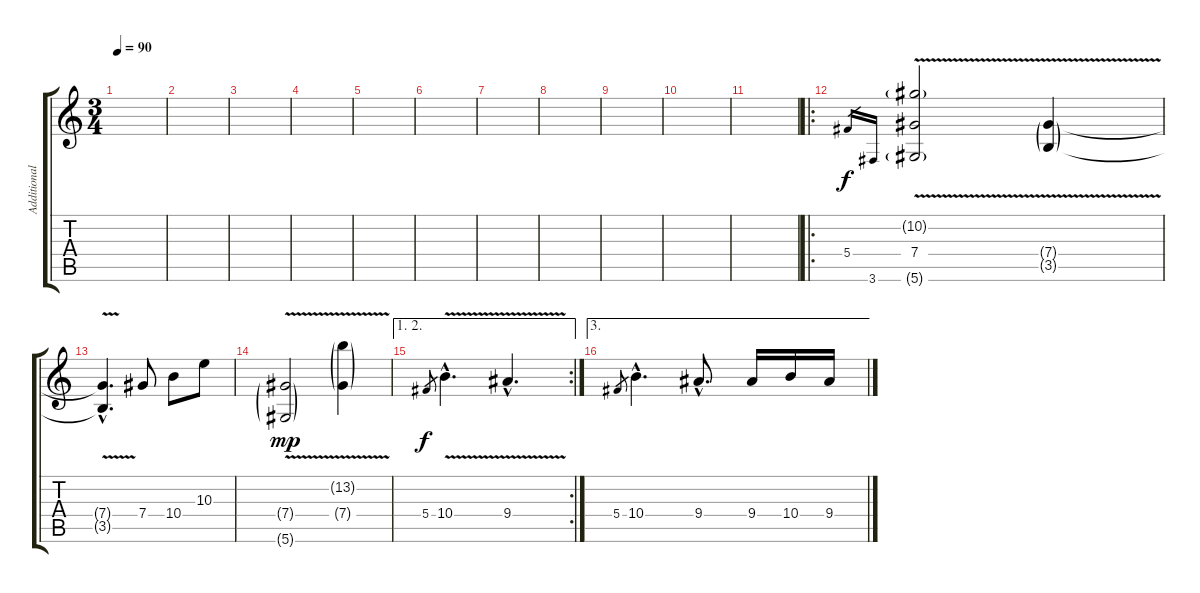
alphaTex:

\track ("Additional Guitars" "Additional") {instrument distortionguitar}
\staff {score tabs}
\tuning (Eb4 Bb3 Gb3 Db3 Ab2 Eb2) {hide}
\ts (3 4)
\tempo 90
\clef g2
\ks c
|
|
|
|
|
|
|
|
|
|
|
\ro
5.4.16{gr} 3.6.16{gr} (10.2{v g} 7.4{v} 5.6{v g}).2 (7.4{v g} 3.5{v g}).4 |
(7.4{hac t} 3.5{hac t}).4{d dy f} 7.4.8 10.4.8 10.3.8 |
(7.4{v g} 5.6{v g}).2{dy mp} (13.2{v g} 7.4{v g}).4 |
\ae (1 2)
\rc 2
5.4.8{gr dy f} 10.4{v hac}.4{d} 9.4{v hac}.4{d} |
\ae 3
5.4.8{gr} 10.4{hac}.4{d} 9.4{hac}.8{d} 9.4.16 10.4.16 9.4.16
